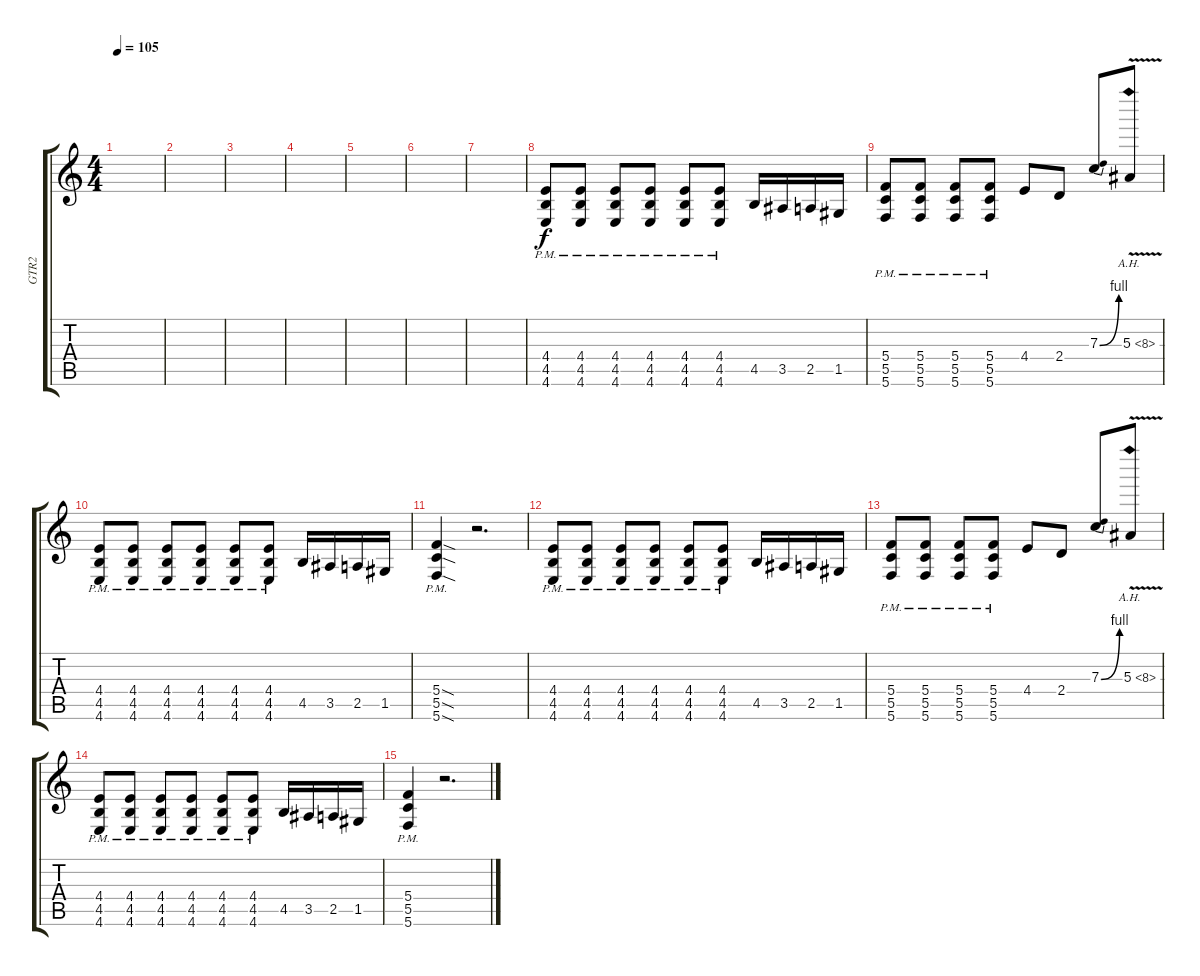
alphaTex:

\track ("GTR2" "GTR2") {instrument distortionguitar}
\staff {score tabs}
\tuning (D4 A3 F3 C3 G2 C2) {hide}
\ts (4 4)
\tempo 105
\clef g2
\ks c
|
|
|
|
|
|
|
(4.4{pm} 4.5{pm} 4.6{pm}).8{volume 16} (4.4{pm} 4.5{pm} 4.6{pm}).8 (4.4{pm} 4.5{pm} 4.6{pm}).8 (4.4{pm} 4.5{pm} 4.6{pm}).8 (4.4{pm} 4.5{pm} 4.6{pm}).8 (4.4{pm} 4.5{pm} 4.6{pm}).8 4.5.16 3.5.16 2.5.16 1.5.16 |
(5.4{pm} 5.5{pm} 5.6{pm}).8 (5.4{pm} 5.5{pm} 5.6{pm}).8 (5.4{pm} 5.5{pm} 5.6{pm}).8 (5.4{pm} 5.5{pm} 5.6{pm}).8 4.4.8 2.4.8 7.3{be (bend 0 0 60 4)}.8 5.3{ah 3 v}.8 |
(4.4{pm} 4.5{pm} 4.6{pm}).8 (4.4{pm} 4.5{pm} 4.6{pm}).8 (4.4{pm} 4.5{pm} 4.6{pm}).8 (4.4{pm} 4.5{pm} 4.6{pm}).8 (4.4{pm} 4.5{pm} 4.6{pm}).8 (4.4{pm} 4.5{pm} 4.6{pm}).8 4.5.16 3.5.16 2.5.16 1.5.16 |
(5.4{sod pm} 5.5{sod pm} 5.6{sod pm}).4 r.2{d} |
(4.4{pm} 4.5{pm} 4.6{pm}).8{volume 16} (4.4{pm} 4.5{pm} 4.6{pm}).8 (4.4{pm} 4.5{pm} 4.6{pm}).8 (4.4{pm} 4.5{pm} 4.6{pm}).8 (4.4{pm} 4.5{pm} 4.6{pm}).8 (4.4{pm} 4.5{pm} 4.6{pm}).8 4.5.16 3.5.16 2.5.16 1.5.16 |
(5.4{pm} 5.5{pm} 5.6{pm}).8 (5.4{pm} 5.5{pm} 5.6{pm}).8 (5.4{pm} 5.5{pm} 5.6{pm}).8 (5.4{pm} 5.5{pm} 5.6{pm}).8 4.4.8 2.4.8 7.3{be (bend 0 0 60 4)}.8 5.3{ah 3 v}.8 |
(4.4{pm} 4.5{pm} 4.6{pm}).8 (4.4{pm} 4.5{pm} 4.6{pm}).8 (4.4{pm} 4.5{pm} 4.6{pm}).8 (4.4{pm} 4.5{pm} 4.6{pm}).8 (4.4{pm} 4.5{pm} 4.6{pm}).8 (4.4{pm} 4.5{pm} 4.6{pm}).8 4.5.16 3.5.16 2.5.16 1.5.16 |
(5.4{pm} 5.5{pm} 5.6{pm}).4 r.2{d}
